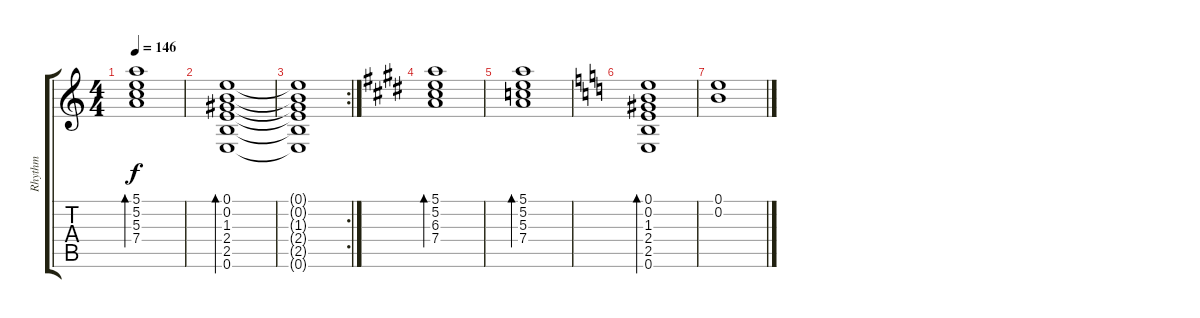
\track ("Rhythm" "Rhythm") {instrument distortionguitar}
\staff {score tabs}
\tuning (E4 B3 G3 D3 A2 E2) {hide}
\ts (4 4)
\tempo 146
\clef g2
\ks c
(5.1 5.2 5.3 7.4).1{bd 30 dy f} |
(0.1 0.2 1.3 2.4 2.5 0.6).1{bd 30} |
\rc 2
(0.1{t} 0.2{t} 1.3{t} 2.4{t} 2.5{t} 0.6{t}).1 |
\ks c#minor
(5.1 5.2 6.3 7.4).1{bd 30} |
(5.1 5.2 5.3 7.4).1{bd 30} |
\ks c
(0.1 0.2 1.3 2.4 2.5 0.6).1{bd 30} |
(0.1 0.2).1
